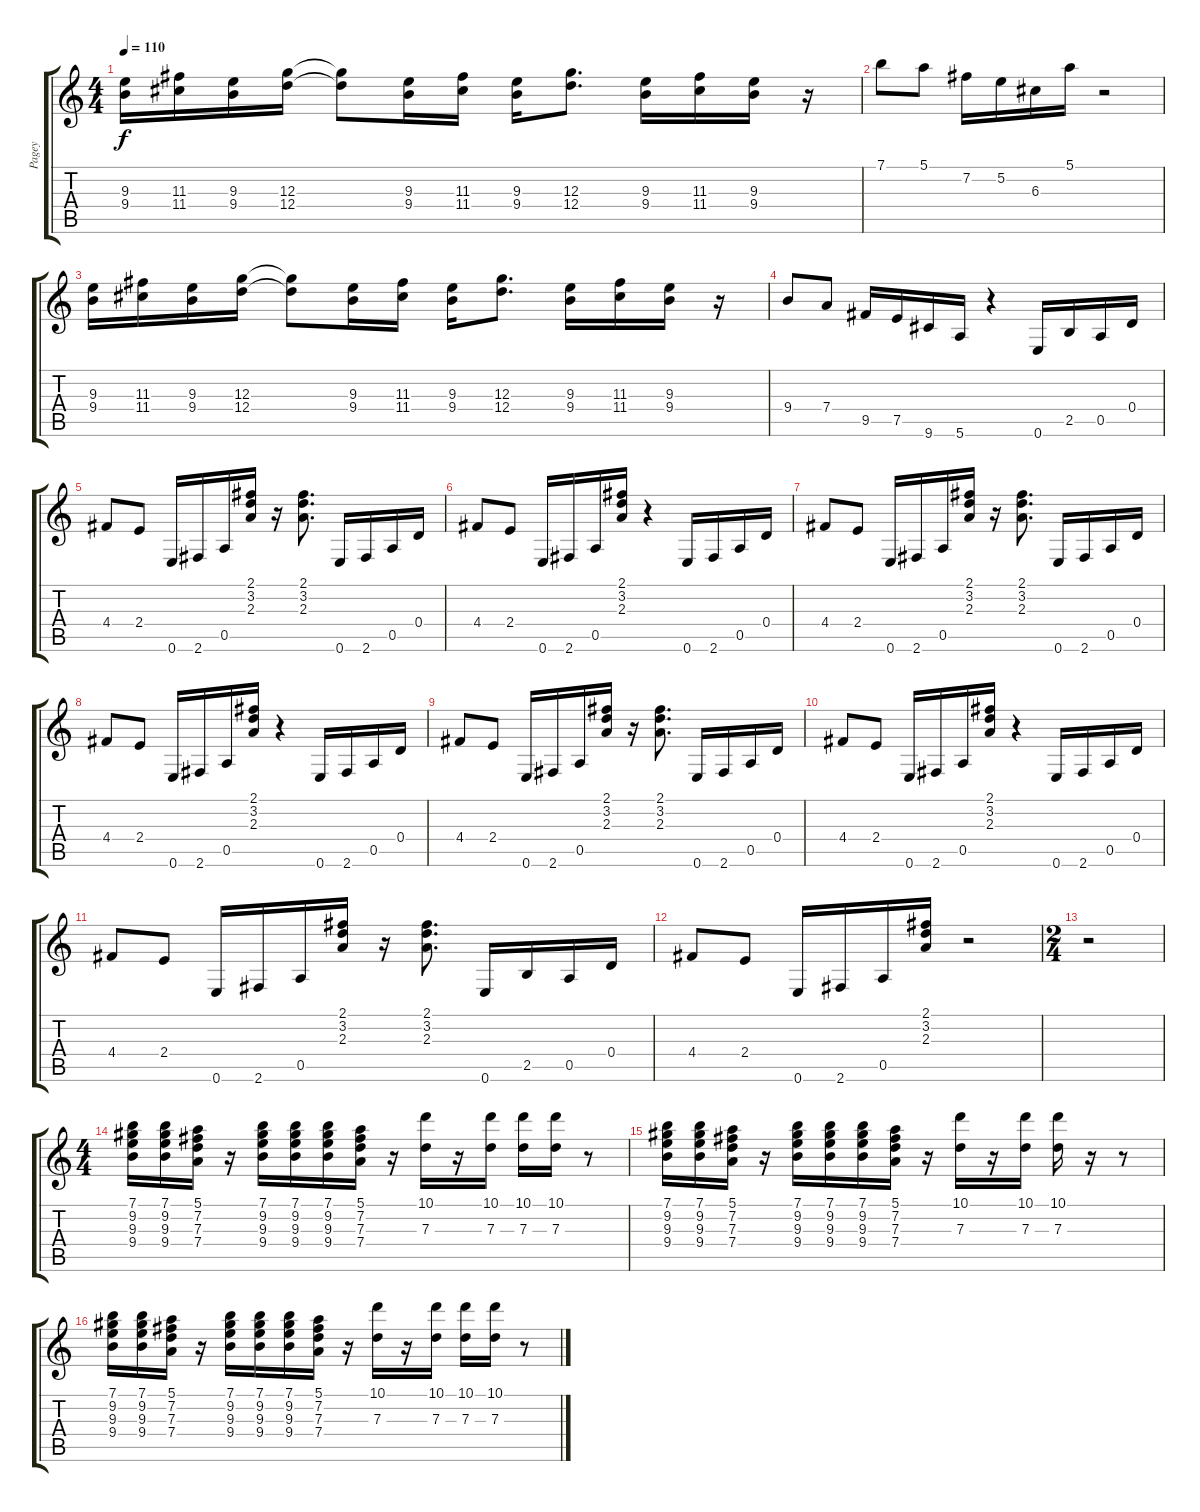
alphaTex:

\track ("Pagey" "Pagey") {instrument distortionguitar}
\staff {score tabs}
\tuning (E4 B3 G3 D3 A2 E2) {hide}
\ts (4 4)
\tempo 110
\clef g2
\ks c
(9.3 9.4).16{dy f} (11.3 11.4).16 (9.3 9.4).16 (12.3 12.4).16 (12.3{t} 12.4{t}).8 (9.3 9.4).16 (11.3 11.4).16 (9.3 9.4).16 (12.3 12.4).8{d} (9.3 9.4).16 (11.3 11.4).16 (9.3 9.4).16 r.16 |
7.1.8 5.1.8 7.2.16 5.2.16 6.3.16 5.1.16 r.2 |
(9.3 9.4).16 (11.3 11.4).16 (9.3 9.4).16 (12.3 12.4).16 (12.3{t} 12.4{t}).8 (9.3 9.4).16 (11.3 11.4).16 (9.3 9.4).16 (12.3 12.4).8{d} (9.3 9.4).16 (11.3 11.4).16 (9.3 9.4).16 r.16 |
9.4.8 7.4.8 9.5.16 7.5.16 9.6.16 5.6.16 r.4 0.6.16 2.5.16 0.5.16 0.4.16 |
4.4.8 2.4.8 0.6.16 2.6.16 0.5.16 (2.1 3.2 2.3).16 r.16 (2.1 3.2 2.3).8{d} 0.6.16 2.6.16 0.5.16 0.4.16 |
4.4.8 2.4.8 0.6.16 2.6.16 0.5.16 (2.1 3.2 2.3).16 r.4 0.6.16 2.6.16 0.5.16 0.4.16 |
4.4.8 2.4.8 0.6.16 2.6.16 0.5.16 (2.1 3.2 2.3).16 r.16 (2.1 3.2 2.3).8{d} 0.6.16 2.6.16 0.5.16 0.4.16 |
4.4.8 2.4.8 0.6.16 2.6.16 0.5.16 (2.1 3.2 2.3).16 r.4 0.6.16 2.6.16 0.5.16 0.4.16 |
4.4.8 2.4.8 0.6.16 2.6.16 0.5.16 (2.1 3.2 2.3).16 r.16 (2.1 3.2 2.3).8{d} 0.6.16 2.6.16 0.5.16 0.4.16 |
4.4.8 2.4.8 0.6.16 2.6.16 0.5.16 (2.1 3.2 2.3).16 r.4 0.6.16 2.6.16 0.5.16 0.4.16 |
4.4.8 2.4.8 0.6.16 2.6.16 0.5.16 (2.1 3.2 2.3).16 r.16 (2.1 3.2 2.3).8{d} 0.6.16 2.5.16 0.5.16 0.4.16 |
4.4.8 2.4.8 0.6.16 2.6.16 0.5.16 (2.1 3.2 2.3).16 r.2 |
\ts (2 4)
r.2 |
\ts (4 4)
(7.1 9.2 9.3 9.4).16 (7.1 9.2 9.3 9.4).16 (5.1 7.2 7.3 7.4).16 r.16 (7.1 9.2 9.3 9.4).16 (7.1 9.2 9.3 9.4).16 (7.1 9.2 9.3 9.4).16 (5.1 7.2 7.3 7.4).16 r.16 (10.1 7.3).16 r.16 (10.1 7.3).16 (10.1 7.3).16 (10.1 7.3).16 r.8 |
(7.1 9.2 9.3 9.4).16 (7.1 9.2 9.3 9.4).16 (5.1 7.2 7.3 7.4).16 r.16 (7.1 9.2 9.3 9.4).16 (7.1 9.2 9.3 9.4).16 (7.1 9.2 9.3 9.4).16 (5.1 7.2 7.3 7.4).16 r.16 (10.1 7.3).16 r.16 (10.1 7.3).16 (10.1 7.3).16 r.16 r.8 |
(7.1 9.2 9.3 9.4).16 (7.1 9.2 9.3 9.4).16 (5.1 7.2 7.3 7.4).16 r.16 (7.1 9.2 9.3 9.4).16 (7.1 9.2 9.3 9.4).16 (7.1 9.2 9.3 9.4).16 (5.1 7.2 7.3 7.4).16 r.16 (10.1 7.3).16 r.16 (10.1 7.3).16 (10.1 7.3).16 (10.1 7.3).16 r.8
